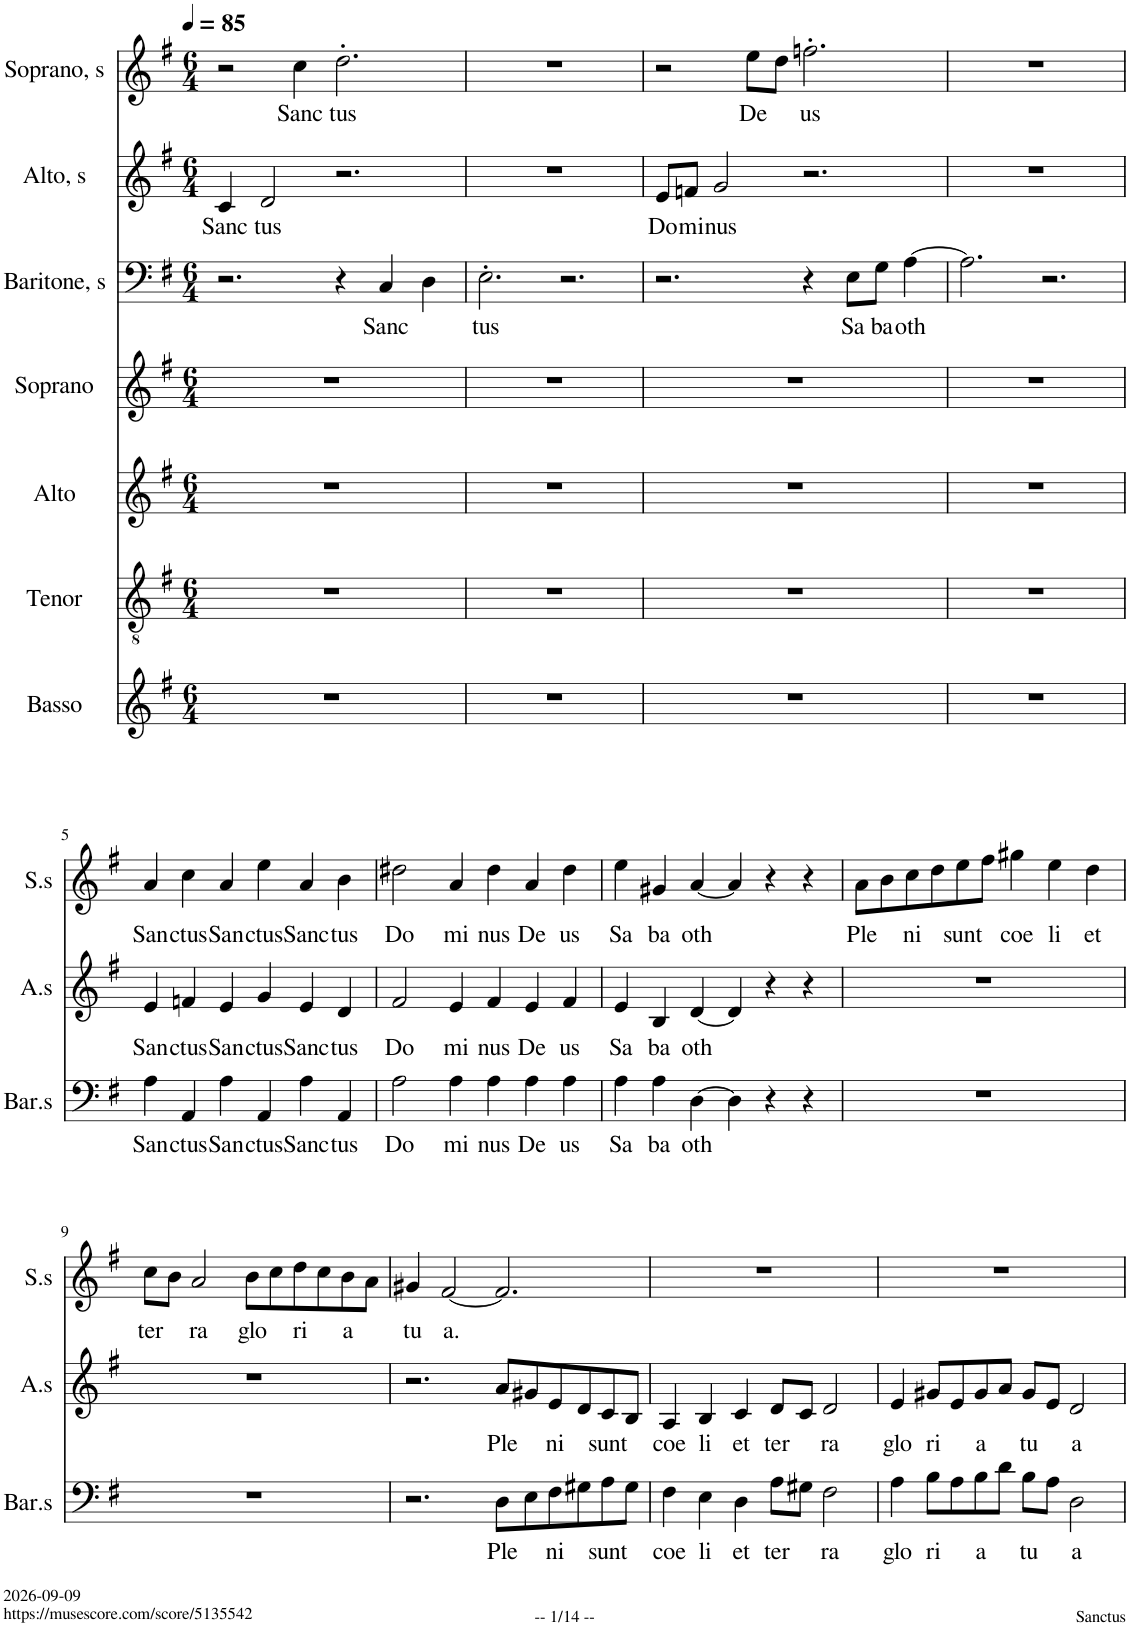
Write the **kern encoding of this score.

**kern	**kern	**kern	**kern	**kern	**text	**kern	**text	**kern	**text
*part7	*part6	*part5	*part4	*part3	*part3	*part2	*part2	*part1	*part1
*staff7	*staff6	*staff5	*staff4	*staff3	*staff3	*staff2	*staff2	*staff1	*staff1
*I"Basso	*I"Tenor	*I"Alto	*I"Soprano	*I"Baritone, s	*	*I"Alto, s	*	*I"Soprano, s	*
*I'B.	*I'T.	*I'A.	*I'S.	*I'Bar.s	*	*I'A.s	*	*I'S.s	*
*clefG2	*clefGv2	*clefG2	*clefG2	*clefF4	*	*clefG2	*	*clefG2	*
*	*	*Trd1c2	*	*	*	*	*	*	*
*k[f#]	*k[f#]	*k[f#]	*k[f#]	*k[f#]	*	*k[f#]	*	*k[f#]	*
*M6/4	*M6/4	*M6/4	*M6/4	*M6/4	*	*M6/4	*	*M6/4	*
=1	=1	=1	=1	=1	=1	=1	=1	=1	=1
!	!	!	!	!	!	!	!LO:LY:b	!	!
1.r	1.r	1.r	1.r	2.r	.	4c/	Sanc	2r	.
!	!	!	!	!	!	!	!LO:LY:b	!	!
.	.	.	.	.	.	2d/	tus	.	.
!	!	!	!	!	!	!	!	!	!LO:LY:b
.	.	.	.	.	.	.	.	4cc\	Sanc
!	!	!	!	!	!	!	!	!	!LO:LY:b
.	.	.	.	4r	.	2.r	.	2.dd'\	tus
!	!	!	!	!	!LO:LY:b	!	!	!	!
.	.	.	.	4C/	Sanc	.	.	.	.
.	.	.	.	4D\	.	.	.	.	.
=2	=2	=2	=2	=2	=2	=2	=2	=2	=2
!	!	!	!	!	!LO:LY:b	!	!	!	!
1.r	1.r	1.r	1.r	2.E'\	tus	1.r	.	1.r	.
.	.	.	.	2.r	.	.	.	.	.
=3	=3	=3	=3	=3	=3	=3	=3	=3	=3
!	!	!	!	!	!	!	!LO:LY:b	!	!
1.r	1.r	1.r	1.r	2.r	.	8e/L	Do	2r	.
!	!	!	!	!	!	!	!LO:LY:b	!	!
.	.	.	.	.	.	8fn/J	mi	.	.
!	!	!	!	!	!	!	!LO:LY:b	!	!
.	.	.	.	.	.	2g/	nus	.	.
!	!	!	!	!	!	!	!	!	!LO:LY:b
.	.	.	.	.	.	.	.	8ee\L	De
.	.	.	.	.	.	.	.	8dd\J	.
!	!	!	!	!	!	!	!	!	!LO:LY:b
.	.	.	.	4r	.	2.r	.	2.ffn'\	us
!	!	!	!	!	!LO:LY:b	!	!	!	!
.	.	.	.	8E\L	Sa	.	.	.	.
!	!	!	!	!	!LO:LY:b	!	!	!	!
.	.	.	.	8G\J	ba	.	.	.	.
!	!	!	!	!	!LO:LY:b	!	!	!	!
.	.	.	.	[4A\	oth	.	.	.	.
=4	=4	=4	=4	=4	=4	=4	=4	=4	=4
1.r	1.r	1.r	1.r	2.A\]	.	1.r	.	1.r	.
.	.	.	.	2.r	.	.	.	.	.
!!LO:LB:g=z
=5	=5	=5	=5	=5	=5	=5	=5	=5	=5
!	!	!	!	!	!LO:LY:b	!	!LO:LY:b	!	!LO:LY:b
1.r	1.r	1.r	1.r	4A\	San	4e/	San	4a/	San
!	!	!	!	!	!LO:LY:b	!	!LO:LY:b	!	!LO:LY:b
.	.	.	.	4AA/	ctus	4fn/	ctus	4cc\	ctus
!	!	!	!	!	!LO:LY:b	!	!LO:LY:b	!	!LO:LY:b
.	.	.	.	4A\	San	4e/	San	4a/	San
!	!	!	!	!	!LO:LY:b	!	!LO:LY:b	!	!LO:LY:b
.	.	.	.	4AA/	ctus	4g/	ctus	4ee\	ctus
!	!	!	!	!	!LO:LY:b	!	!LO:LY:b	!	!LO:LY:b
.	.	.	.	4A\	Sanc	4e/	Sanc	4a/	Sanc
!	!	!	!	!	!LO:LY:b	!	!LO:LY:b	!	!LO:LY:b
.	.	.	.	4AA/	tus	4d/	tus	4b\	tus
=6	=6	=6	=6	=6	=6	=6	=6	=6	=6
!	!	!	!	!	!LO:LY:b	!	!LO:LY:b	!	!LO:LY:b
1.r	1.r	1.r	1.r	2A\	Do	2f#/	Do	2dd#X\	Do
!	!	!	!	!	!LO:LY:b	!	!LO:LY:b	!	!LO:LY:b
.	.	.	.	4A\	mi	4e/	mi	4a/	mi
!	!	!	!	!	!LO:LY:b	!	!LO:LY:b	!	!LO:LY:b
.	.	.	.	4A\	nus	4f#/	nus	4dd#\	nus
!	!	!	!	!	!LO:LY:b	!	!LO:LY:b	!	!LO:LY:b
.	.	.	.	4A\	De	4e/	De	4a/	De
!	!	!	!	!	!LO:LY:b	!	!LO:LY:b	!	!LO:LY:b
.	.	.	.	4A\	us	4f#/	us	4dd#\	us
=7	=7	=7	=7	=7	=7	=7	=7	=7	=7
!	!	!	!	!	!LO:LY:b	!	!LO:LY:b	!	!LO:LY:b
1.r	1.r	1.r	1.r	4A\	Sa	4e/	Sa	4ee\	Sa
!	!	!	!	!	!LO:LY:b	!	!LO:LY:b	!	!LO:LY:b
.	.	.	.	4A\	ba	4B/	ba	4g#X/	ba
!	!	!	!	!	!LO:LY:b	!	!LO:LY:b	!	!LO:LY:b
.	.	.	.	[4D\	oth	[4d/	oth	[4a/	oth
.	.	.	.	4D\]	.	4d/]	.	4a/]	.
.	.	.	.	4r	.	4r	.	4r	.
.	.	.	.	4r	.	4r	.	4r	.
=8	=8	=8	=8	=8	=8	=8	=8	=8	=8
!	!	!	!	!	!	!	!	!	!LO:LY:b
1.r	1.r	1.r	1.r	1.r	.	1.r	.	8a\L	Ple
.	.	.	.	.	.	.	.	8b\	.
!	!	!	!	!	!	!	!	!	!LO:LY:b
.	.	.	.	.	.	.	.	8cc\	ni
.	.	.	.	.	.	.	.	8dd\	.
!	!	!	!	!	!	!	!	!	!LO:LY:b
.	.	.	.	.	.	.	.	8ee\	sunt
.	.	.	.	.	.	.	.	8ff#\J	.
!	!	!	!	!	!	!	!	!	!LO:LY:b
.	.	.	.	.	.	.	.	4gg#X\	coe
!	!	!	!	!	!	!	!	!	!LO:LY:b
.	.	.	.	.	.	.	.	4ee\	li
!	!	!	!	!	!	!	!	!	!LO:LY:b
.	.	.	.	.	.	.	.	4dd\	et
!!LO:LB:g=z
=9	=9	=9	=9	=9	=9	=9	=9	=9	=9
!	!	!	!	!	!	!	!	!	!LO:LY:b
1.r	1.r	1.r	1.r	1.r	.	1.r	.	8cc\L	ter
.	.	.	.	.	.	.	.	8b\J	.
!	!	!	!	!	!	!	!	!	!LO:LY:b
.	.	.	.	.	.	.	.	2a/	ra
!	!	!	!	!	!	!	!	!	!LO:LY:b
.	.	.	.	.	.	.	.	8b\L	glo
.	.	.	.	.	.	.	.	8cc\	.
!	!	!	!	!	!	!	!	!	!LO:LY:b
.	.	.	.	.	.	.	.	8dd\	ri
.	.	.	.	.	.	.	.	8cc\	.
!	!	!	!	!	!	!	!	!	!LO:LY:b
.	.	.	.	.	.	.	.	8b\	a
.	.	.	.	.	.	.	.	8a\J	.
=10	=10	=10	=10	=10	=10	=10	=10	=10	=10
!	!	!	!	!	!	!	!	!	!LO:LY:b
1.r	1.r	1.r	1.r	2.r	.	2.r	.	4g#X/	tu
!	!	!	!	!	!	!	!	!	!LO:LY:b
.	.	.	.	.	.	.	.	[2f#/	a.
!	!	!	!	!	!LO:LY:b	!	!LO:LY:b	!	!
.	.	.	.	8D\L	Ple	8a/L	Ple	2.f#/]	.
.	.	.	.	8E\	.	8g#X/	.	.	.
!	!	!	!	!	!LO:LY:b	!	!LO:LY:b	!	!
.	.	.	.	8F#\	ni	8e/	ni	.	.
.	.	.	.	8G#X\	.	8d/	.	.	.
!	!	!	!	!	!LO:LY:b	!	!LO:LY:b	!	!
.	.	.	.	8A\	sunt	8c/	sunt	.	.
.	.	.	.	8G#\J	.	8B/J	.	.	.
=11	=11	=11	=11	=11	=11	=11	=11	=11	=11
!	!	!	!	!	!LO:LY:b	!	!LO:LY:b	!	!
1.r	1.r	1.r	1.r	4F#\	coe	4A/	coe	1.r	.
!	!	!	!	!	!LO:LY:b	!	!LO:LY:b	!	!
.	.	.	.	4E\	li	4B/	li	.	.
!	!	!	!	!	!LO:LY:b	!	!LO:LY:b	!	!
.	.	.	.	4D\	et	4c/	et	.	.
!	!	!	!	!	!LO:LY:b	!	!LO:LY:b	!	!
.	.	.	.	8A\L	ter	8d/L	ter	.	.
.	.	.	.	8G#X\J	.	8c/J	.	.	.
!	!	!	!	!	!LO:LY:b	!	!LO:LY:b	!	!
.	.	.	.	2F#\	ra	2d/	ra	.	.
=12	=12	=12	=12	=12	=12	=12	=12	=12	=12
!	!	!	!	!	!LO:LY:b	!	!LO:LY:b	!	!
1.r	1.r	1.r	1.r	4A\	glo	4e/	glo	1.r	.
!	!	!	!	!	!LO:LY:b	!	!LO:LY:b	!	!
.	.	.	.	8B\L	ri	8g#X/L	ri	.	.
.	.	.	.	8A\	.	8e/	.	.	.
!	!	!	!	!	!LO:LY:b	!	!LO:LY:b	!	!
.	.	.	.	8B\	a	8g#/	a	.	.
.	.	.	.	8d\J	.	8a/J	.	.	.
!	!	!	!	!	!LO:LY:b	!	!LO:LY:b	!	!
.	.	.	.	8B\L	tu	8g#/L	tu	.	.
.	.	.	.	8A\J	.	8e/J	.	.	.
!	!	!	!	!	!LO:LY:b	!	!LO:LY:b	!	!
.	.	.	.	2D\	a	2d/	a	.	.
=	=	=	=	=	=	=	=	=	=
*-	*-	*-	*-	*-	*-	*-	*-	*-	*-
